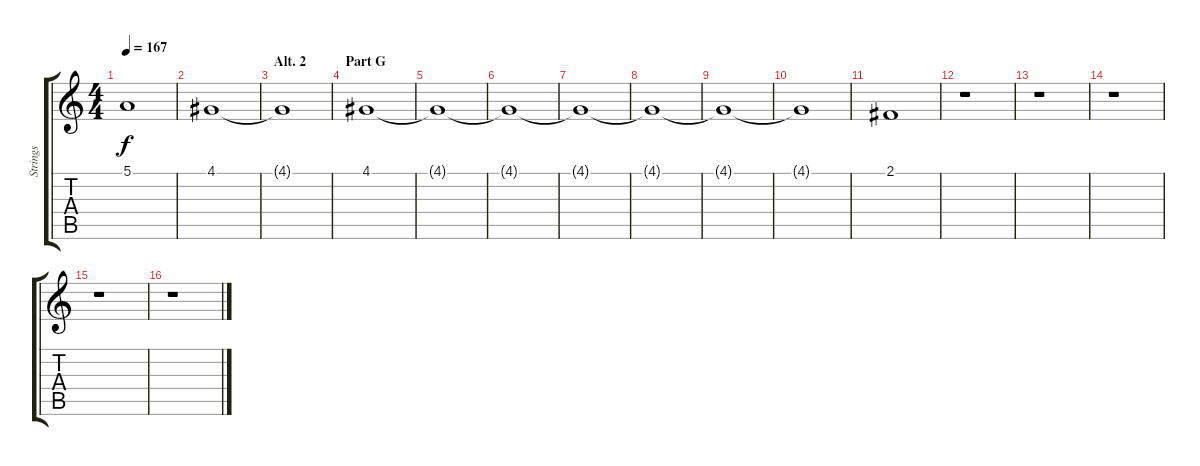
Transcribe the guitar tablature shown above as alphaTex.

\track ("Strings" "Strings") {mute instrument stringensemble1}
\staff {score tabs}
\tuning (E4 B3 G3 D3 A2 E2) {hide}
\ts (4 4)
\tempo 167
\clef g2
\ks c
5.1.1{dy f} |
4.1.1 |
\section ("" "Alt. 2")
4.1{t}.1 |
\section ("" "Part G")
4.1.1 |
4.1{t}.1 |
4.1{t}.1 |
4.1{t}.1 |
4.1{t}.1 |
4.1{t}.1 |
4.1{t}.1 |
2.1.1 |
r.1 |
r.1 |
r.1 |
r.1 |
r.1
